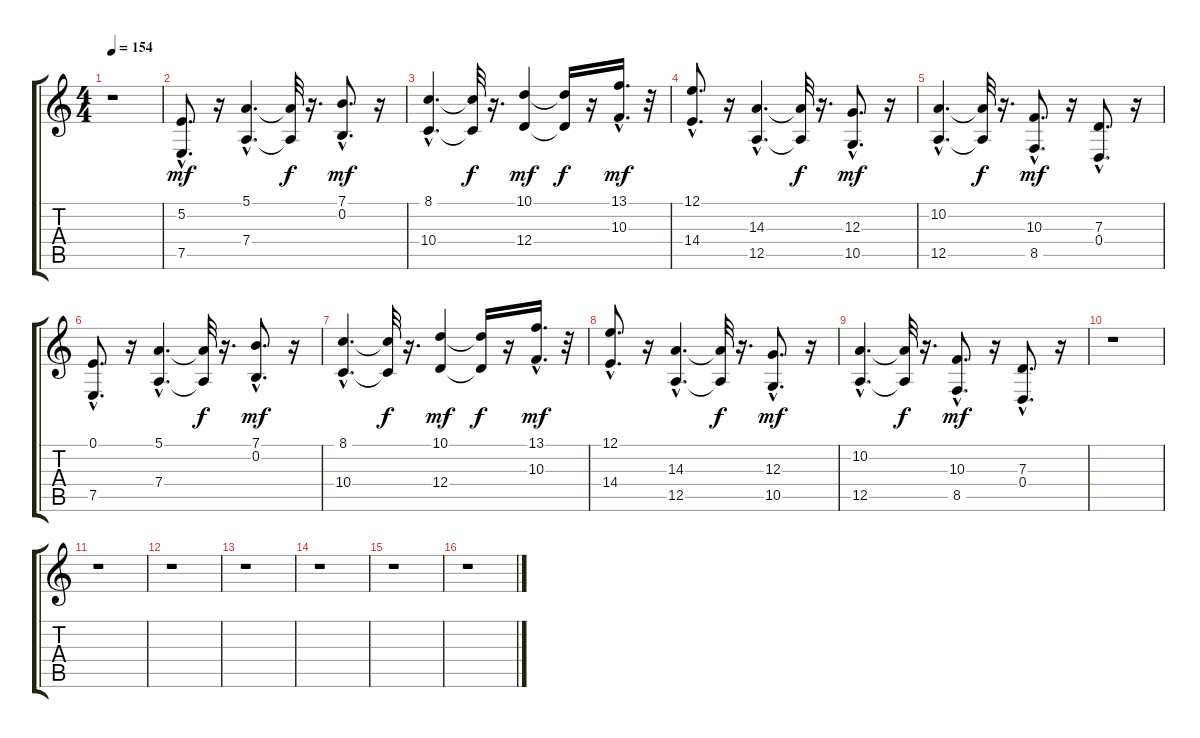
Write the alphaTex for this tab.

\track "" {instrument stringensemble1}
\staff {score tabs}
\tuning (E4 B3 G3 D3 A2 E2) {hide}
\ts (4 4)
\tempo 154
\clef g2
\ks c
r.1{dy mf} |
(5.2{hac} 7.5{hac}).8{d} r.16 (5.1{hac} 7.4{hac}).4{d} (5.1{t} 7.4{t}).32{dy f} r.16{d} (7.1{hac} 0.2{hac}).8{d dy mf} r.16 |
(8.1{hac} 10.4{hac}).4{d} (8.1{t} 10.4{t}).32{dy f} r.16{d} (10.1 12.4).4{dy mf} (10.1{t} 12.4{t}).16{dy f} r.16 (13.1{hac} 10.3{hac}).16{d dy mf} r.32 |
(12.1{hac} 14.4{hac}).8{d} r.16 (14.3{hac} 12.5{hac}).4{d} (14.3{t} 12.5{t}).32{dy f} r.16{d} (12.3{hac} 10.5{hac}).8{d dy mf} r.16 |
(10.2{hac} 12.5{hac}).4{d} (10.2{t} 12.5{t}).32{dy f} r.16{d} (10.3{hac} 8.5{hac}).8{d dy mf} r.16 (7.3{hac} 0.4{hac}).8{d} r.16 |
(0.1{hac} 7.5{hac}).8{d} r.16 (5.1{hac} 7.4{hac}).4{d} (5.1{t} 7.4{t}).32{dy f} r.16{d} (7.1{hac} 0.2{hac}).8{d dy mf} r.16 |
(8.1{hac} 10.4{hac}).4{d} (8.1{t} 10.4{t}).32{dy f} r.16{d} (10.1 12.4).4{dy mf} (10.1{t} 12.4{t}).16{dy f} r.16 (13.1{hac} 10.3{hac}).16{d dy mf} r.32 |
(12.1{hac} 14.4{hac}).8{d} r.16 (14.3{hac} 12.5{hac}).4{d} (14.3{t} 12.5{t}).32{dy f} r.16{d} (12.3{hac} 10.5{hac}).8{d dy mf} r.16 |
(10.2{hac} 12.5{hac}).4{d} (10.2{t} 12.5{t}).32{dy f} r.16{d} (10.3{hac} 8.5{hac}).8{d dy mf} r.16 (7.3{hac} 0.4{hac}).8{d} r.16 |
r.1 |
r.1 |
r.1 |
r.1 |
r.1 |
r.1 |
r.1
